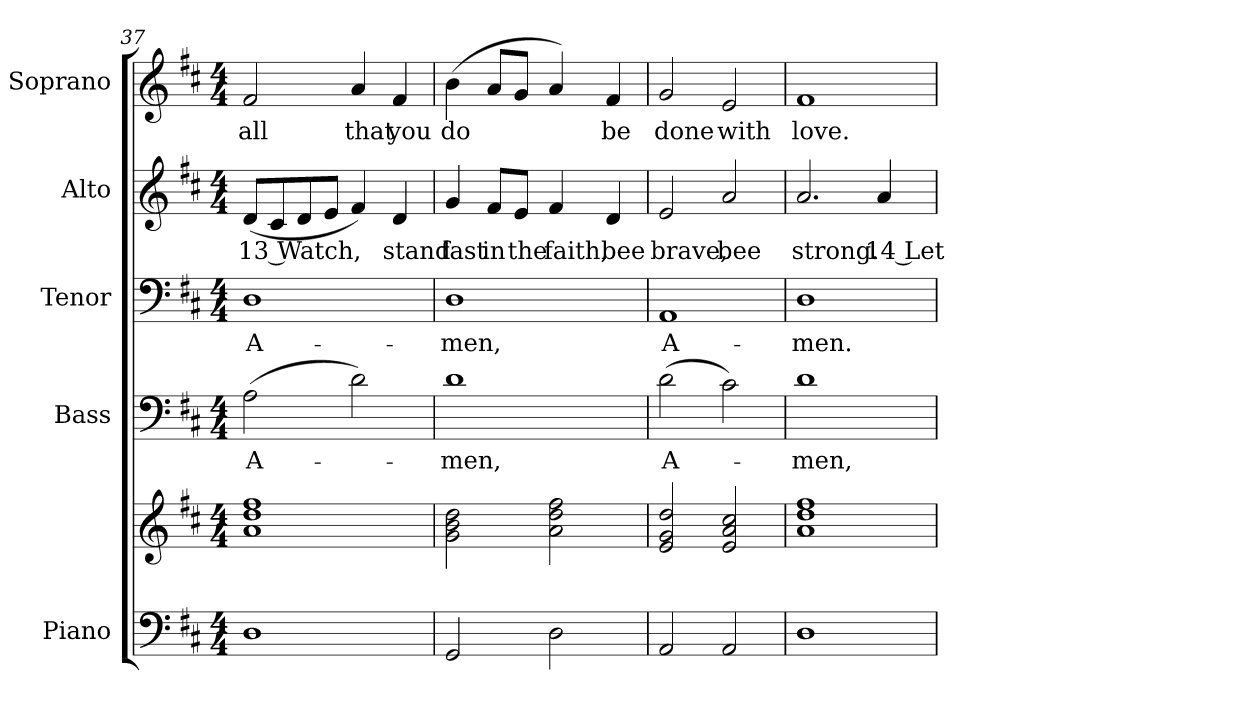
**kern	**kern	**kern	**text	**kern	**text	**kern	**text	**kern	**text
*part5	*part5	*part4	*part4	*part3	*part3	*part2	*part2	*part1	*part1
*staff6	*staff5	*staff4	*staff4	*staff3	*staff3	*staff2	*staff2	*staff1	*staff1
*I"Piano	*	*I"Bass	*	*I"Tenor	*	*I"Alto	*	*I"Soprano	*
*I'Pno.	*	*I'B.	*	*I'T.	*	*I'A.	*	*I'S.	*
!!LO:PB:g=z
*clefF4	*clefG2	*clefF4	*	*clefF4	*	*clefG2	*	*clefG2	*
*k[f#c#]	*k[f#c#]	*k[f#c#]	*	*k[f#c#]	*	*k[f#c#]	*	*k[f#c#]	*
*D:	*D:	*D:	*	*D:	*	*D:	*	*D:	*
*M4/4	*M4/4	*M4/4	*	*M4/4	*	*M4/4	*	*M4/4	*
=37	=37	=37	=37	=37	=37	=37	=37	=37	=37
!	!	!	!LO:LY:b:color=#000000	!	!	!	!	!	!
!	!	!	!	!	!LO:LY:b:color=#000000	!	!	!	!
!	!	!	!	!	!	!	!LO:LY:b:color=#000000	!	!
!	!	!	!	!	!	!	!	!	!LO:LY:b:color=#000000
1Di	1ai 1ddi 1ff#i	(2Ai\	A-	1Di	A-	(8di/L	13 Watch,	2f#i/	all
.	.	.	.	.	.	8c#i/	.	.	.
.	.	.	.	.	.	8di/	.	.	.
.	.	.	.	.	.	8ei/J	.	.	.
!	!	!	!	!	!	!	!	!	!LO:LY:b:color=#000000
.	.	2di\)	.	.	.	4f#i/)	.	4ai/	that
!	!	!	!	!	!	!	!LO:LY:b:color=#000000	!	!
!	!	!	!	!	!	!	!	!	!LO:LY:b:color=#000000
.	.	.	.	.	.	4di/	stand	4f#i/	you
=38	=38	=38	=38	=38	=38	=38	=38	=38	=38
!	!	!	!LO:LY:b:color=#000000	!	!	!	!	!	!
!	!	!	!	!	!LO:LY:b:color=#000000	!	!	!	!
!	!	!	!	!	!	!	!LO:LY:b:color=#000000	!	!
!	!	!	!	!	!	!	!	!	!LO:LY:b:color=#000000
2GGi/	2gi\ 2bi 2ddi	1di	-men,	1Di	-men,	4gi/	fast	(4bi\	do
!	!	!	!	!	!	!	!LO:LY:b:color=#000000	!	!
.	.	.	.	.	.	8f#i/L	in	8ai/L	.
!	!	!	!	!	!	!	!LO:LY:b:color=#000000	!	!
.	.	.	.	.	.	8ei/J	the	8gi/J	.
!	!	!	!	!	!	!	!LO:LY:b:color=#000000	!	!
2Di\	2ai\ 2ddi 2ff#i	.	.	.	.	4f#i/	faith,	4ai/)	.
!	!	!	!	!	!	!	!LO:LY:b:color=#000000	!	!
!	!	!	!	!	!	!	!	!	!LO:LY:b:color=#000000
.	.	.	.	.	.	4di/	bee	4f#i/	be
!!LO:PB:g=z
=39	=39	=39	=39	=39	=39	=39	=39	=39	=39
!	!	!	!LO:LY:b:color=#000000	!	!	!	!	!	!
!	!	!	!	!	!LO:LY:b:color=#000000	!	!	!	!
!	!	!	!	!	!	!	!LO:LY:b:color=#000000	!	!
!	!	!	!	!	!	!	!	!	!LO:LY:b:color=#000000
2AAi/	2ei/ 2gi 2ddi	(2di\	A-	1AAi	A-	2ei/	brave,	2gi/	done
!	!	!	!	!	!	!	!LO:LY:b:color=#000000	!	!
!	!	!	!	!	!	!	!	!	!LO:LY:b:color=#000000
2AAi/	2ei/ 2ai 2cc#i	2c#i\)	.	.	.	2ai/	bee	2ei/	with
=40	=40	=40	=40	=40	=40	=40	=40	=40	=40
!	!	!	!LO:LY:b:color=#000000	!	!	!	!	!	!
!	!	!	!	!	!LO:LY:b:color=#000000	!	!	!	!
!	!	!	!	!	!	!	!LO:LY:b:color=#000000	!	!
!	!	!	!	!	!	!	!	!	!LO:LY:b:color=#000000
1Di	1ai 1ddi 1ff#i	1di	-men,	1Di	-men.	2.ai/	strong.	1f#i	love.
!	!	!	!	!	!	!	!LO:LY:b:color=#000000	!	!
.	.	.	.	.	.	4ai/	14 Let	.	.
=	=	=	=	=	=	=	=	=	=
*-	*-	*-	*-	*-	*-	*-	*-	*-	*-
